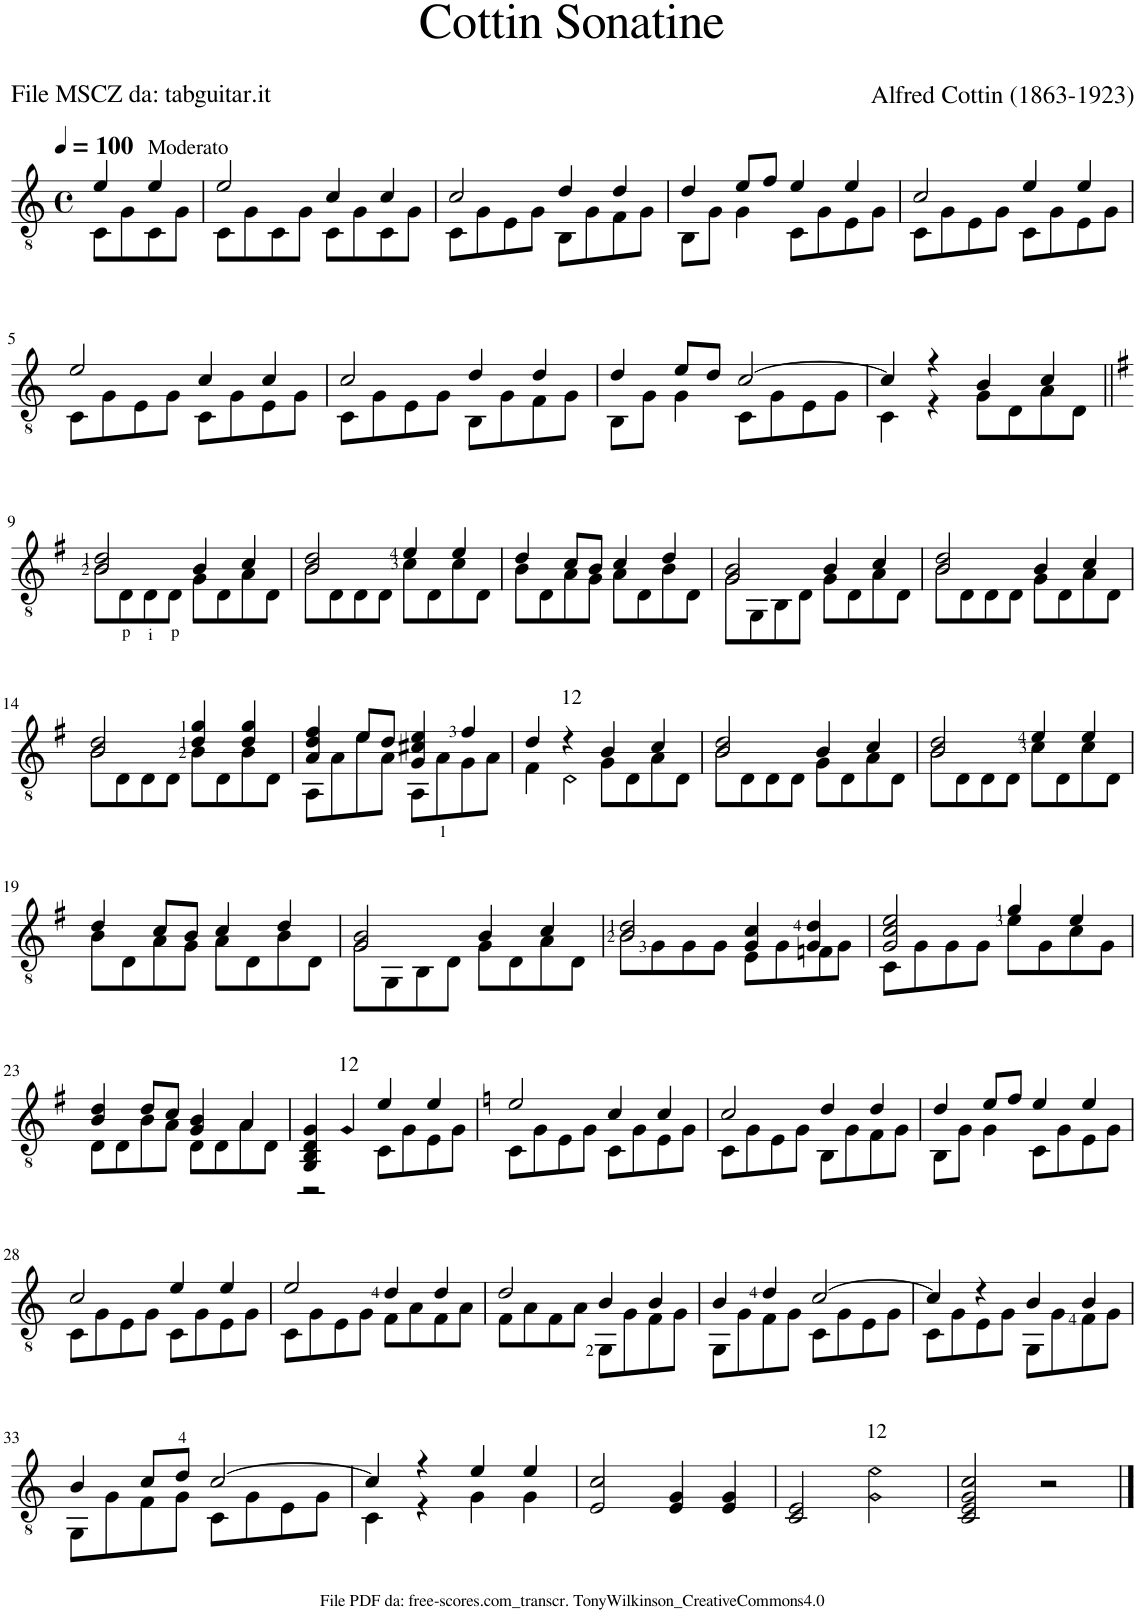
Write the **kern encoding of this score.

**kern
*part1
*staff1
*I"Guitar
*I'Guit.
*clefGv2
*k[]
*M4/4
*met(c)
*MM100
=
*^
4e/	8C\L
.	8G\
!LO:TX:a:t=Moderato	!
4e/	8C\
.	8G\J
=1	=1
2e/	8C\L
.	8G\
.	8C\
.	8G\J
4c/	8C\L
.	8G\
4c/	8C\
.	8G\J
=2	=2
2c/	8C\L
.	8G\
.	8E\
.	8G\J
4d/	8BB\L
.	8G\
4d/	8F\
.	8G\J
=3	=3
4d/	8BB\L
.	8G\J
8e/L	4G\
8f/J	.
4e/	8C\L
.	8G\
4e/	8E\
.	8G\J
=4	=4
2c/	8C\L
.	8G\
.	8E\
.	8G\J
4e/	8C\L
.	8G\
4e/	8E\
.	8G\J
!!LO:LB:g=z	!!
=5	=5
2e/	8C\L
.	8G\
.	8E\
.	8G\J
4c/	8C\L
.	8G\
4c/	8E\
.	8G\J
=6	=6
2c/	8C\L
.	8G\
.	8E\
.	8G\J
4d/	8BB\L
.	8G\
4d/	8F\
.	8G\J
=7	=7
4d/	8BB\L
.	8G\J
8e/L	4G\
8d/J	.
[2c/	8C\L
.	8G\
.	8E\
.	8G\J
=8	=8
4c/]	4C\
4r	4r
4B/	8G\L
.	8D\
4c/	8A\
.	8D\J
!!LO:LB:g=z	!!
=9||	=9||
*k[f#]	*
!	!LO:N:head=open
2B/ 2d/	8B\L
.	8D\
.	8D\
.	8D\J
4B/	8G\L
.	8D\
4c/	8A\
.	8D\J
=10	=10
!	!LO:N:head=open
2B/ 2d/	8B\L
.	8D\
.	8D\
.	8D\J
4e/	8c\L
.	8D\
4e/	8c\
.	8D\J
=11	=11
4d/	8B\L
.	8D\
8c/L	8A\
8B/J	8G\J
4c/	8A\L
.	8D\
4d/	8B\
.	8D\J
=12	=12
!	!LO:N:head=open
2G/ 2B/	8G\L
.	8GG\
.	8BB\
.	8D\J
4B/	8G\L
.	8D\
4c/	8A\
.	8D\J
=13	=13
!	!LO:N:head=open
2B/ 2d/	8B\L
.	8D\
.	8D\
.	8D\J
4B/	8G\L
.	8D\
4c/	8A\
.	8D\J
!!LO:LB:g=z	!!
=14	=14
!	!LO:N:head=open
2B/ 2d/	8B\L
.	8D\
.	8D\
.	8D\J
4d/ 4g/	8B\L
.	8D\
4d/ 4g/	8B\
.	8D\J
=15	=15
4A/ 4d/ 4f#/	8AA\L
.	8A\
8e/L	8e\
8d/J	8A\J
4G/ 4c#X/ 4e/	8AA\L
.	8A\
4f#/	8G\
.	8A\J
=16	=16
*	*^
4d/	4F#\	2ryy
!LO:TX:a:t=12	!	!
4r	2D\	.
4B/	.	8G\L
.	.	8D\
4c/	4ryy	8A\
.	.	8D\J
=17	=17	=17
!	!LO:N:head=open	!
*	*v	*v
2B/ 2d/	8B\L
.	8D\
.	8D\
.	8D\J
4B/	8G\L
.	8D\
4c/	8A\
.	8D\J
=18	=18
!	!LO:N:head=open
2B/ 2d/	8B\L
.	8D\
.	8D\
.	8D\J
4e/	8c\L
.	8D\
4e/	8c\
.	8D\J
!!LO:LB:g=z	!!
=19	=19
4d/	8B\L
.	8D\
8c/L	8A\
8B/J	8G\J
4c/	8A\L
.	8D\
4d/	8B\
.	8D\J
=20	=20
!	!LO:N:head=open
2G/ 2B/	8G\L
.	8GG\
.	8BB\
.	8D\J
4B/	8G\L
.	8D\
4c/	8A\
.	8D\J
=21	=21
!	!LO:N:head=open
2B/ 2d/	8B\L
.	8G\
.	8G\
.	8G\J
4G/ 4c/	8E\L
.	8G\
4G/ 4d/	8Fn\
.	8G\J
=22	=22
2G/ 2c/ 2e/	8C\L
.	8G\
.	8G\
.	8G\J
4g/	8e\L
.	8G\
4e/	8c\
.	8G\J
!!LO:LB:g=z	!!
=23	=23
4B/ 4d/	8D\L
.	8D\
8d/L	8B\
8c/J	8A\J
4G/ 4B/	8D\L
.	8D\
4A/	8A\
.	8D\J
=24	=24
4GG/ 4BB/ 4D/ 4G/	2r
!LO:TX:a:t=12	!
4G/	.
4e/	8C\L
.	8G\
4e/	8E\
.	8G\J
=25	=25
*k[]	*
2e/	8C\L
.	8G\
.	8E\
.	8G\J
4c/	8C\L
.	8G\
4c/	8E\
.	8G\J
=26	=26
2c/	8C\L
.	8G\
.	8E\
.	8G\J
4d/	8BB\L
.	8G\
4d/	8F\
.	8G\J
=27	=27
4d/	8BB\L
.	8G\J
8e/L	4G\
8f/J	.
4e/	8C\L
.	8G\
4e/	8E\
.	8G\J
!!LO:LB:g=z	!!
=28	=28
2c/	8C\L
.	8G\
.	8E\
.	8G\J
4e/	8C\L
.	8G\
4e/	8E\
.	8G\J
=29	=29
2e/	8C\L
.	8G\
.	8E\
.	8G\J
4d/	8F\L
.	8A\
4d/	8F\
.	8A\J
=30	=30
2d/	8F\L
.	8A\
.	8F\
.	8A\J
4B/	8GG\L
.	8G\
4B/	8F\
.	8G\J
=31	=31
4B/	8GG\L
.	8G\
4d/	8F\
.	8G\J
[2c/	8C\L
.	8G\
.	8E\
.	8G\J
=32	=32
4c/]	8C\L
.	8G\
4r	8E\
.	8G\J
4B/	8GG\L
.	8G\
4B/	8F\
.	8G\J
!!LO:LB:g=z	!!
=33	=33
4B/	8GG\L
.	8G\
8c/L	8F\
8d/J	8G\J
[2c/	8C\L
.	8G\
.	8E\
.	8G\J
=34	=34
4c/]	4C\
4r	4r
4e/	4G\
4e/	4G\
*v	*v
=35
2E/ 2c/
4E/ 4G/
4E/ 4G/
=36
2C/ 2E/
!LO:TX:a:t=12
2G\ 2e\
=37
2C/ 2E/ 2G/ 2c/
2r
==
*-
